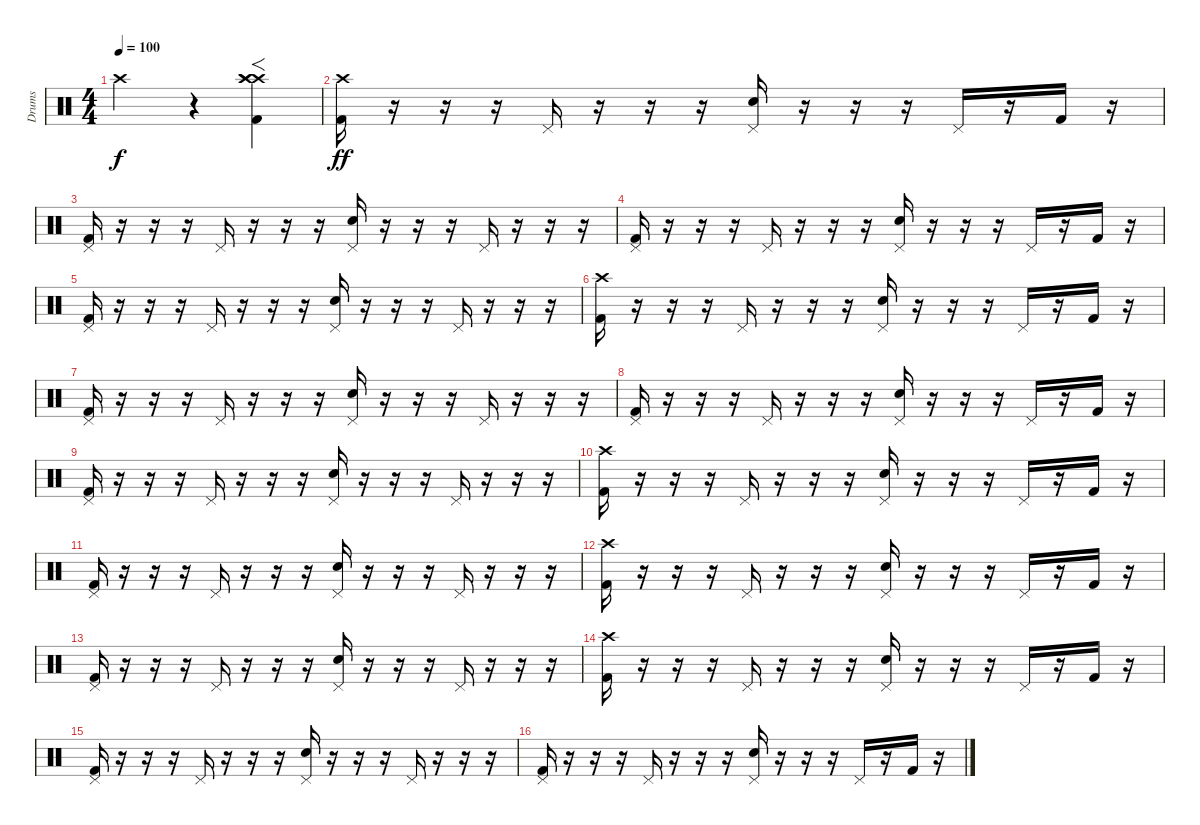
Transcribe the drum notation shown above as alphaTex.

\track ("Drums" "Drums") {instrument percussion}
\staff {score}
\articulation defaults
\ts (4 4)
\tempo 100
\clef neutral
\ks c "Crash high (hit)"{t}.2{dy f}
r.4 ("Kick (hit) 2" "Crash high (hit)" "Crash high (hit)" "Crash high (hit)").4{f} |
("Kick (hit) 2" "Crash high (hit)").16{dy ff} r.16 r.16 r.16 "Pedal Hi-Hat (hit)".16 r.16 r.16 r.16 ("Electric Snare (hit)" "Pedal Hi-Hat (hit)").16 r.16 r.16 r.16 "Pedal Hi-Hat (hit)".16 r.16 "Kick (hit) 2".16 r.16 |
("Kick (hit) 2" "Pedal Hi-Hat (hit)").16 r.16 r.16 r.16 "Pedal Hi-Hat (hit)".16 r.16 r.16 r.16 ("Electric Snare (hit)" "Pedal Hi-Hat (hit)").16 r.16 r.16 r.16 "Pedal Hi-Hat (hit)".16 r.16 r.16 r.16 |
("Kick (hit) 2" "Pedal Hi-Hat (hit)").16 r.16 r.16 r.16 "Pedal Hi-Hat (hit)".16 r.16 r.16 r.16 ("Electric Snare (hit)" "Pedal Hi-Hat (hit)").16 r.16 r.16 r.16 "Pedal Hi-Hat (hit)".16 r.16 "Kick (hit) 2".16 r.16 |
("Kick (hit) 2" "Pedal Hi-Hat (hit)").16 r.16 r.16 r.16 "Pedal Hi-Hat (hit)".16 r.16 r.16 r.16 ("Electric Snare (hit)" "Pedal Hi-Hat (hit)").16 r.16 r.16 r.16 "Pedal Hi-Hat (hit)".16 r.16 r.16 r.16 |
("Kick (hit) 2" "Crash high (hit)").16 r.16 r.16 r.16 "Pedal Hi-Hat (hit)".16 r.16 r.16 r.16 ("Electric Snare (hit)" "Pedal Hi-Hat (hit)").16 r.16 r.16 r.16 "Pedal Hi-Hat (hit)".16 r.16 "Kick (hit) 2".16 r.16 |
("Kick (hit) 2" "Pedal Hi-Hat (hit)").16 r.16 r.16 r.16 "Pedal Hi-Hat (hit)".16 r.16 r.16 r.16 ("Electric Snare (hit)" "Pedal Hi-Hat (hit)").16 r.16 r.16 r.16 "Pedal Hi-Hat (hit)".16 r.16 r.16 r.16 |
("Kick (hit) 2" "Pedal Hi-Hat (hit)").16 r.16 r.16 r.16 "Pedal Hi-Hat (hit)".16 r.16 r.16 r.16 ("Electric Snare (hit)" "Pedal Hi-Hat (hit)").16 r.16 r.16 r.16 "Pedal Hi-Hat (hit)".16 r.16 "Kick (hit) 2".16 r.16 |
("Kick (hit) 2" "Pedal Hi-Hat (hit)").16 r.16 r.16 r.16 "Pedal Hi-Hat (hit)".16 r.16 r.16 r.16 ("Electric Snare (hit)" "Pedal Hi-Hat (hit)").16 r.16 r.16 r.16 "Pedal Hi-Hat (hit)".16 r.16 r.16 r.16 |
("Kick (hit) 2" "Crash high (hit)").16 r.16 r.16 r.16 "Pedal Hi-Hat (hit)".16 r.16 r.16 r.16 ("Electric Snare (hit)" "Pedal Hi-Hat (hit)").16 r.16 r.16 r.16 "Pedal Hi-Hat (hit)".16 r.16 "Kick (hit) 2".16 r.16 |
("Kick (hit) 2" "Pedal Hi-Hat (hit)").16 r.16 r.16 r.16 "Pedal Hi-Hat (hit)".16 r.16 r.16 r.16 ("Electric Snare (hit)" "Pedal Hi-Hat (hit)").16 r.16 r.16 r.16 "Pedal Hi-Hat (hit)".16 r.16 r.16 r.16 |
("Kick (hit) 2" "Crash high (hit)").16 r.16 r.16 r.16 "Pedal Hi-Hat (hit)".16 r.16 r.16 r.16 ("Electric Snare (hit)" "Pedal Hi-Hat (hit)").16 r.16 r.16 r.16 "Pedal Hi-Hat (hit)".16 r.16 "Kick (hit) 2".16 r.16 |
("Kick (hit) 2" "Pedal Hi-Hat (hit)").16 r.16 r.16 r.16 "Pedal Hi-Hat (hit)".16 r.16 r.16 r.16 ("Electric Snare (hit)" "Pedal Hi-Hat (hit)").16 r.16 r.16 r.16 "Pedal Hi-Hat (hit)".16 r.16 r.16 r.16 |
("Kick (hit) 2" "Crash high (hit)").16 r.16 r.16 r.16 "Pedal Hi-Hat (hit)".16 r.16 r.16 r.16 ("Electric Snare (hit)" "Pedal Hi-Hat (hit)").16 r.16 r.16 r.16 "Pedal Hi-Hat (hit)".16 r.16 "Kick (hit) 2".16 r.16 |
("Kick (hit) 2" "Pedal Hi-Hat (hit)").16 r.16 r.16 r.16 "Pedal Hi-Hat (hit)".16 r.16 r.16 r.16 ("Electric Snare (hit)" "Pedal Hi-Hat (hit)").16 r.16 r.16 r.16 "Pedal Hi-Hat (hit)".16 r.16 r.16 r.16 |
("Kick (hit) 2" "Pedal Hi-Hat (hit)").16 r.16 r.16 r.16 "Pedal Hi-Hat (hit)".16 r.16 r.16 r.16 ("Electric Snare (hit)" "Pedal Hi-Hat (hit)").16 r.16 r.16 r.16 "Pedal Hi-Hat (hit)".16 r.16 "Kick (hit) 2".16 r.16
